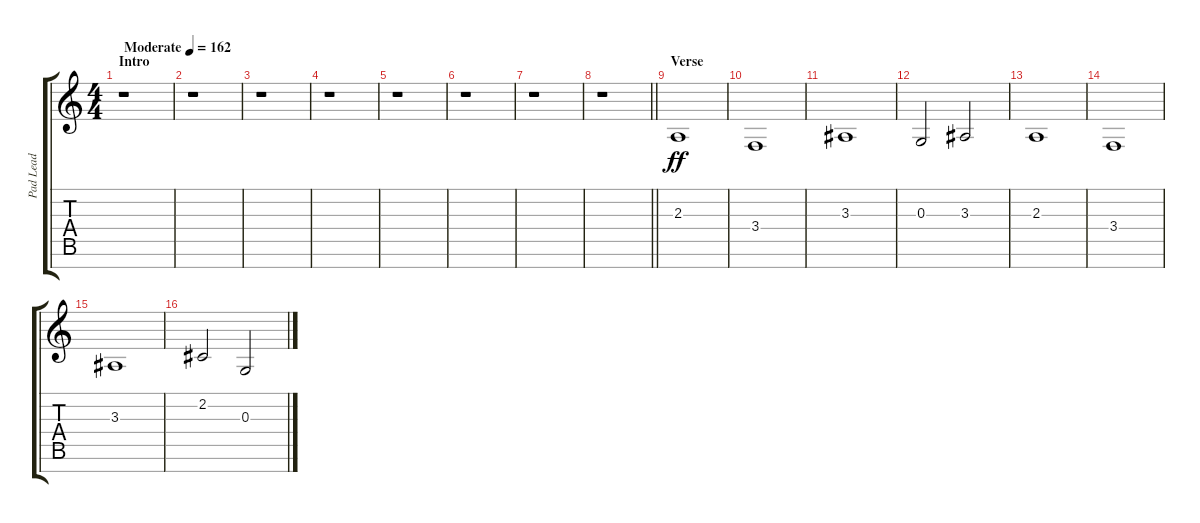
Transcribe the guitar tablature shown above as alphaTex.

\track ("Pad Lead" "Pad Lead") {instrument pad5bowed}
\staff {score tabs}
\tuning (E4 B3 G3 D3 A2 E2 B1) {hide}
\ts (4 4)
\section ("" "Intro")
\tempo (162 "Moderate")
\clef g2
\ks c
r.1{dy ff instrument pad5bowed} |
r.1 |
r.1 |
r.1 |
r.1 |
r.1 |
r.1 |
\barLineRight lightlight
r.1 |
\section ("" "Verse")
2.3.1 |
3.4.1 |
3.3.1 |
0.3.2 3.3.2 |
2.3.1 |
3.4.1 |
3.3.1 |
2.2.2 0.3.2
